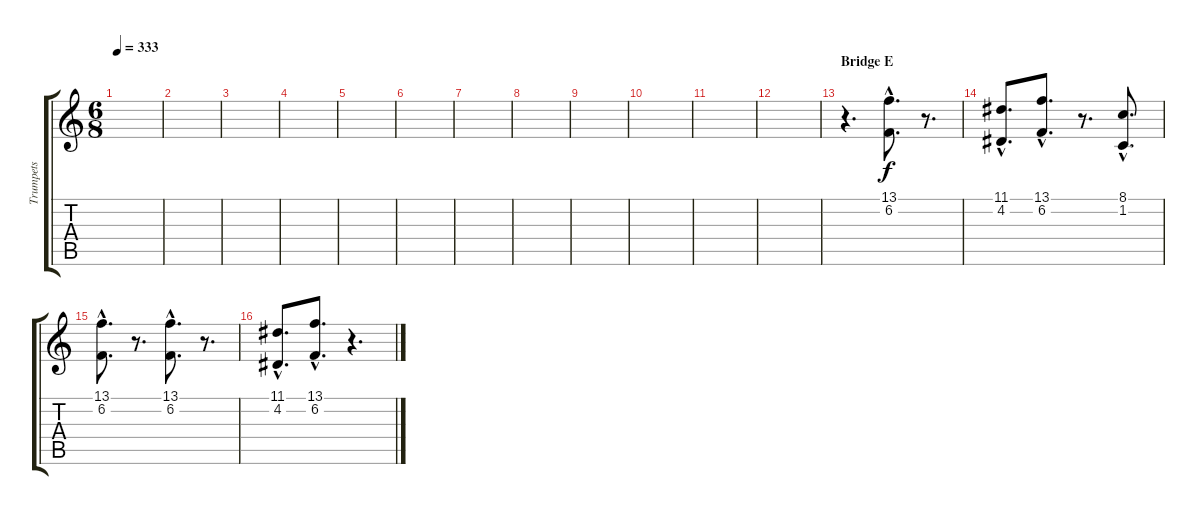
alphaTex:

\track ("Trumpets" "Trumpets") {instrument trumpet}
\staff {score tabs}
\tuning (E4 B3 G3 D3 A2 E2) {hide}
\ts (6 8)
\tempo 333
\clef g2
\ks c
|
|
|
|
|
|
|
|
|
|
|
|
\section ("" "Bridge E")
r.4{d} (13.1{hac} 6.2{hac}).8{d} r.8{d} |
(11.1{hac} 4.2{hac}).8{d} (13.1{hac} 6.2{hac}).8{d} r.8{d} (8.1{hac} 1.2{hac}).8{d} |
(13.1{hac} 6.2{hac}).8{d} r.8{d} (13.1{hac} 6.2{hac}).8{d} r.8{d} |
(11.1{hac} 4.2{hac}).8{d} (13.1{hac} 6.2{hac}).8{d} r.4{d}
